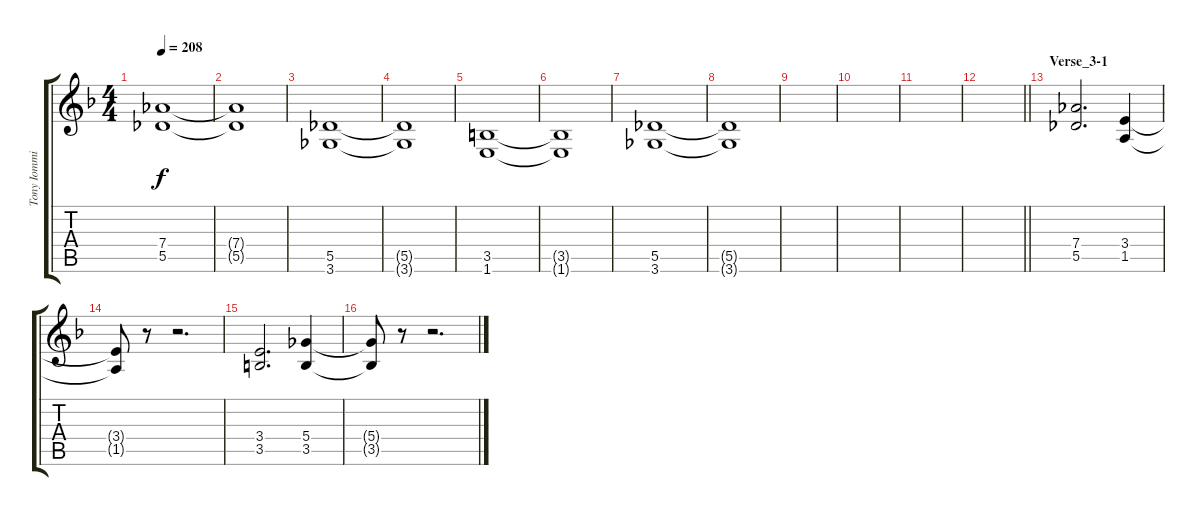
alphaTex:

\track ("Tony Iommi" "Tony Iommi") {instrument overdrivenguitar}
\staff {score tabs}
\tuning (Eb4 Bb3 Gb3 Db3 Ab2 Eb2) {hide}
\ts (4 4)
\tempo 208
\clef g2
\ks f
(7.4 5.5).1{dy f} |
(7.4{t} 5.5{t}).1 |
(5.5 3.6).1 |
(5.5{t} 3.6{t}).1 |
(3.5 1.6).1 |
(3.5{t} 1.6{t}).1 |
(5.5 3.6).1 |
(5.5{t} 3.6{t}).1 |
|
|
|
\barLineRight lightlight
|
\section ("" "Verse_3-1")
(7.4 5.5).2{d} (3.4 1.5).4 |
(3.4{t} 1.5{t}).8 r.8 r.2{d} |
(3.4 3.5).2{d} (5.4 3.5).4 |
(5.4{t} 3.5{t}).8 r.8 r.2{d}
